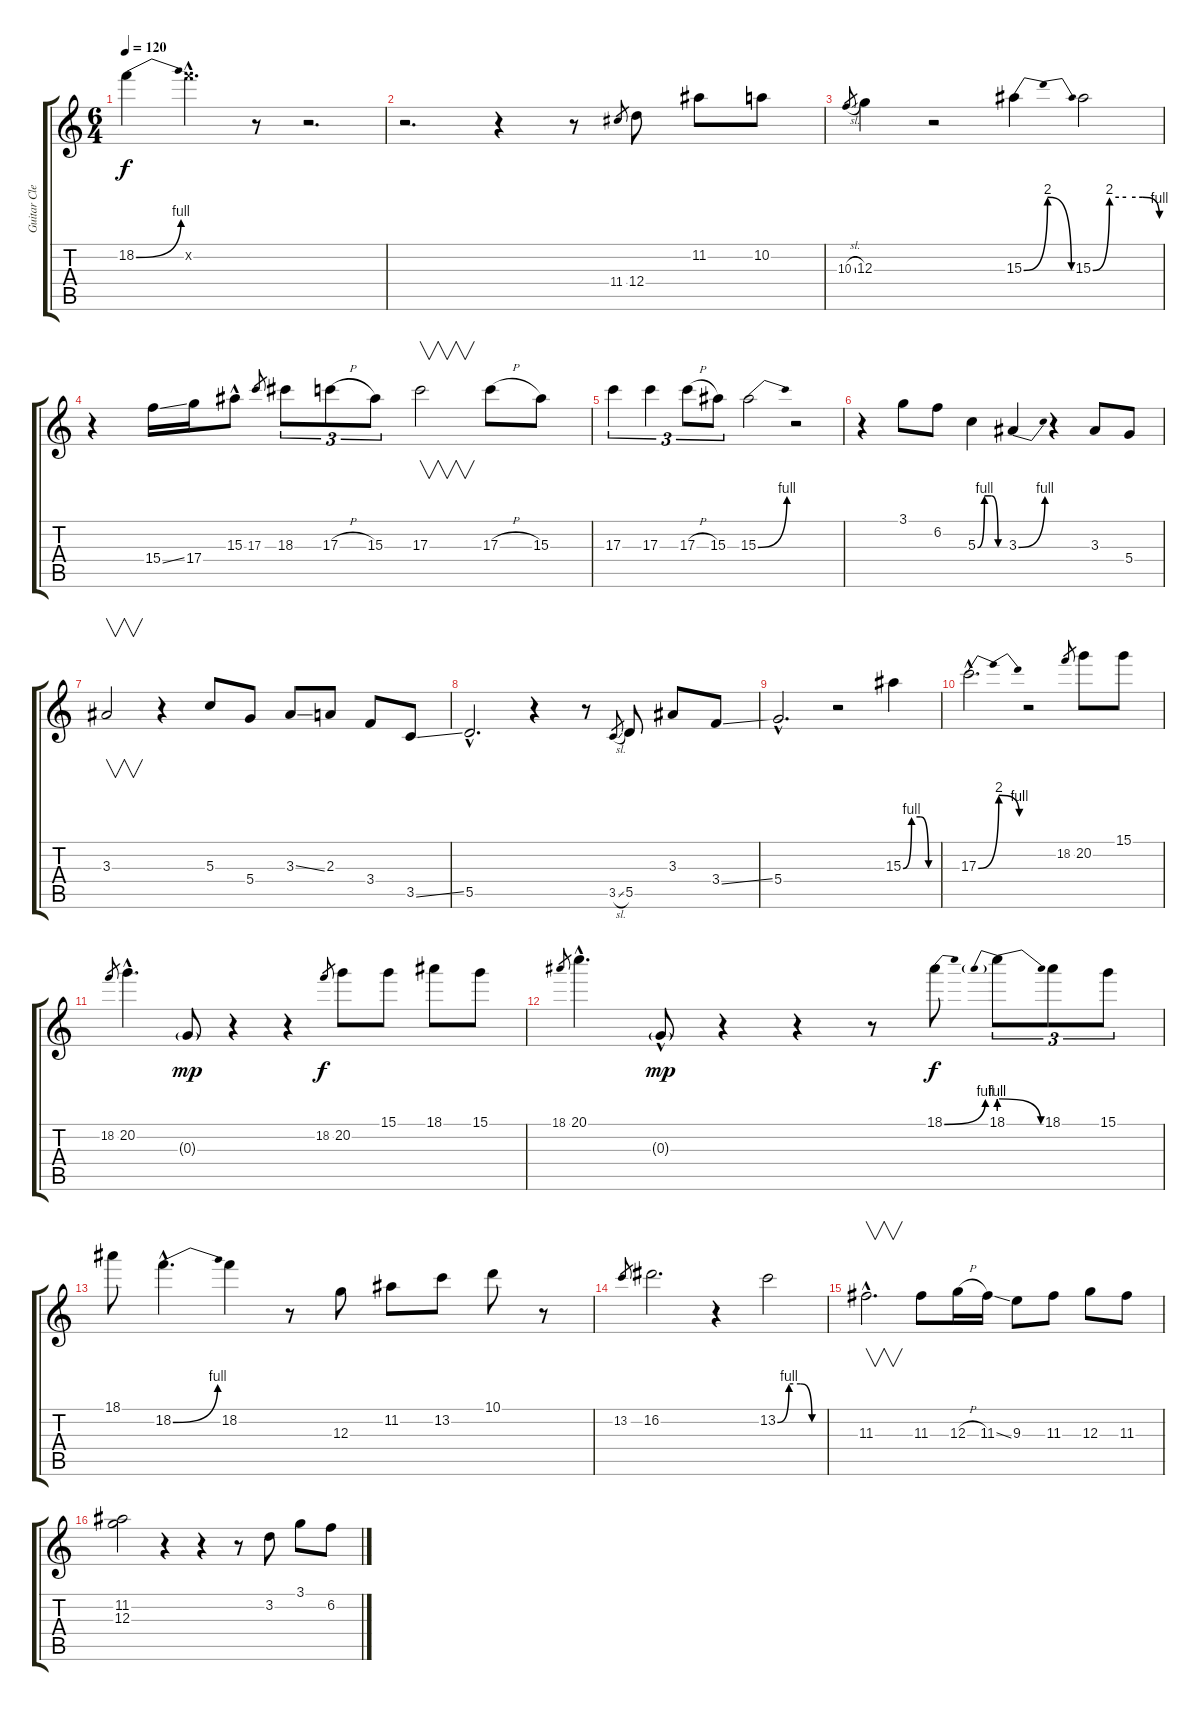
\track ("Guitar Clean Solo" "Guitar Cle") {instrument electricguitarclean}
\staff {score tabs}
\tuning (E4 B3 G3 D3 A2 E2) {hide}
\ts (6 4)
\tempo 120
\clef g2
\ks c
18.2{be (bend 0 0 60 4)}.4{dy f} 18.2{hac x}.4{d} r.8 r.2{d} |
r.2{d} r.4 r.8 11.4.8{gr} 12.4.8 11.2.8 10.2.8 |
10.3{sl}.8{gr} 12.3.4 r.2 15.3{be (bendrelease 0 0 15 8 35 8 60 0)}.4 15.3{be (custom 0 0 15 8 30 8 45 8 60 4)}.2 |
r.4 15.4{ss}.16 17.4.16 15.3{hac}.8 17.3.8{gr} 18.3.8{tu (3 2)} 17.3{h}.8{tu (3 2)} 15.3.8{tu (3 2)} 17.3.2{v} 17.3{h}.8 15.3.8 |
17.3.4{tu (3 2)} 17.3.4{tu (3 2)} 17.3{h}.8{tu (3 2)} 15.3.8{tu (3 2)} 15.3{be (bend 0 0 60 4)}.2 r.2 |
r.4 3.1.8 6.2.8 5.3{be (custom 0 0 15 4 30 4 45 0 60 0)}.4 3.3{be (bend 0 0 60 4)}.4 r.4 3.3.8 5.4.8 |
3.3.2{v} r.4 5.3.8 5.4.8 3.3{ss}.8 2.3.8 3.4.8 3.5{ss}.8 |
5.5{hac}.2{d} r.4 r.8 3.5{sl}.8{gr} 5.5.8 3.3.8 3.4{ss}.8 |
5.4{hac}.2{d} r.2 15.3{be (custom 0 0 15 4 30 4 45 0 60 0)}.4 |
17.3{be (bendrelease 0 0 15 8 38 8 60 4) hac}.2{d} r.2 18.2.8{gr} 20.2.8 15.1.8 |
18.2.8{gr} 20.2{hac}.4{d} 0.3{g}.8{dy mp} r.4 r.4 18.2.8{gr dy f} 20.2.8 15.1.8 18.1.8 15.1.8 |
18.1.8{gr} 20.1{hac}.4{d} 0.3{g hac}.8{dy mp} r.4 r.4 r.8 18.1{be (bend 0 0 60 4)}.8{dy f} 18.1{be (prebendrelease 0 4 60 0)}.8{tu (3 2)} 18.1.8{tu (3 2)} 15.1.8{tu (3 2)} |
18.1.8 18.2{be (bend 0 0 60 4) hac}.4{d} 18.2.4 r.8 12.3.8 11.2.8 13.2.8 10.1.8 r.8 |
13.2.8{gr} 16.2.2{d} r.4 13.2{be (custom 0 0 15 4 30 4 45 0 60 0)}.2 |
11.3{hac}.2{v d} 11.3.8 12.3{h}.16 11.3{ss}.16 9.3.8 11.3.8 12.3.8 11.3.8 |
(11.2 12.3).2 r.4 r.4 r.8 3.2.8 3.1.8 6.2.8
